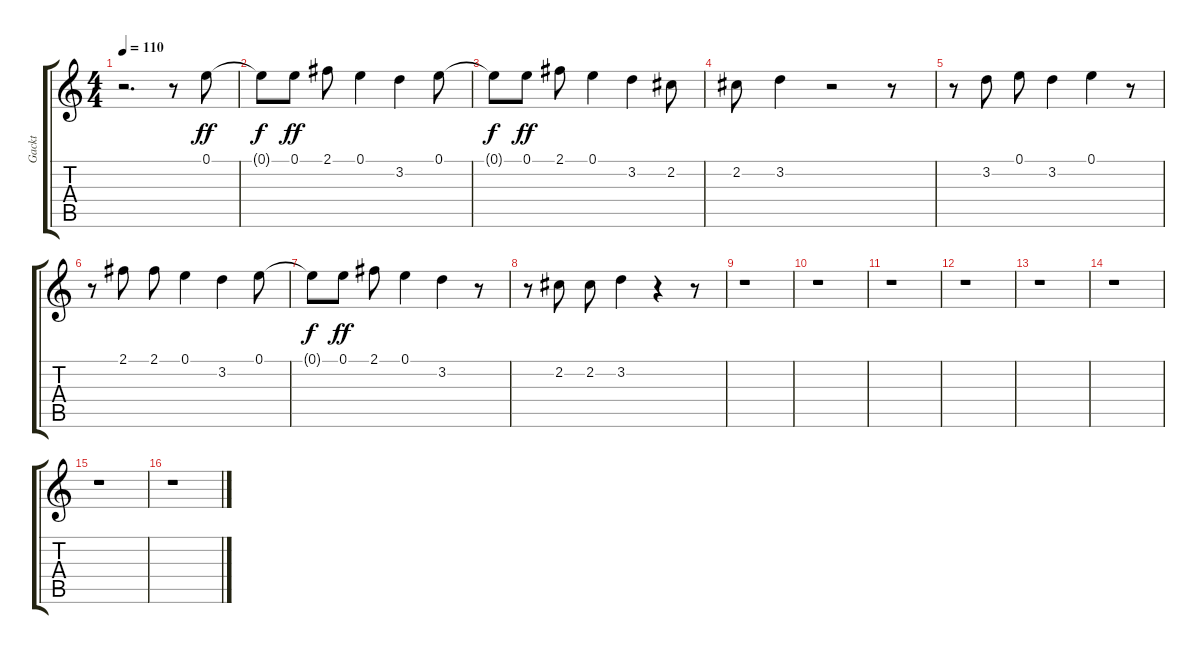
\track ("Gackt" "Gackt") {instrument acousticguitarnylon}
\staff {score tabs}
\tuning (E4 B3 G3 D3 A2 E2) {hide}
\ts (4 4)
\tempo 110
\clef g2
\ks c
r.2{d dy f} r.8 0.1.8{dy ff} |
0.1{t}.8{dy f} 0.1.8{dy ff} 2.1.8 0.1.4 3.2.4 0.1.8 |
0.1{t}.8{dy f} 0.1.8{dy ff} 2.1.8 0.1.4 3.2.4 2.2.8 |
2.2.8 3.2.4 r.2 r.8 |
r.8 3.2.8 0.1.8 3.2.4 0.1.4 r.8 |
r.8 2.1.8 2.1.8 0.1.4 3.2.4 0.1.8 |
0.1{t}.8{dy f} 0.1.8{dy ff} 2.1.8 0.1.4 3.2.4 r.8 |
r.8 2.2.8 2.2.8 3.2.4 r.4 r.8 |
r.1 |
r.1 |
r.1 |
r.1 |
r.1 |
r.1 |
r.1 |
r.1
